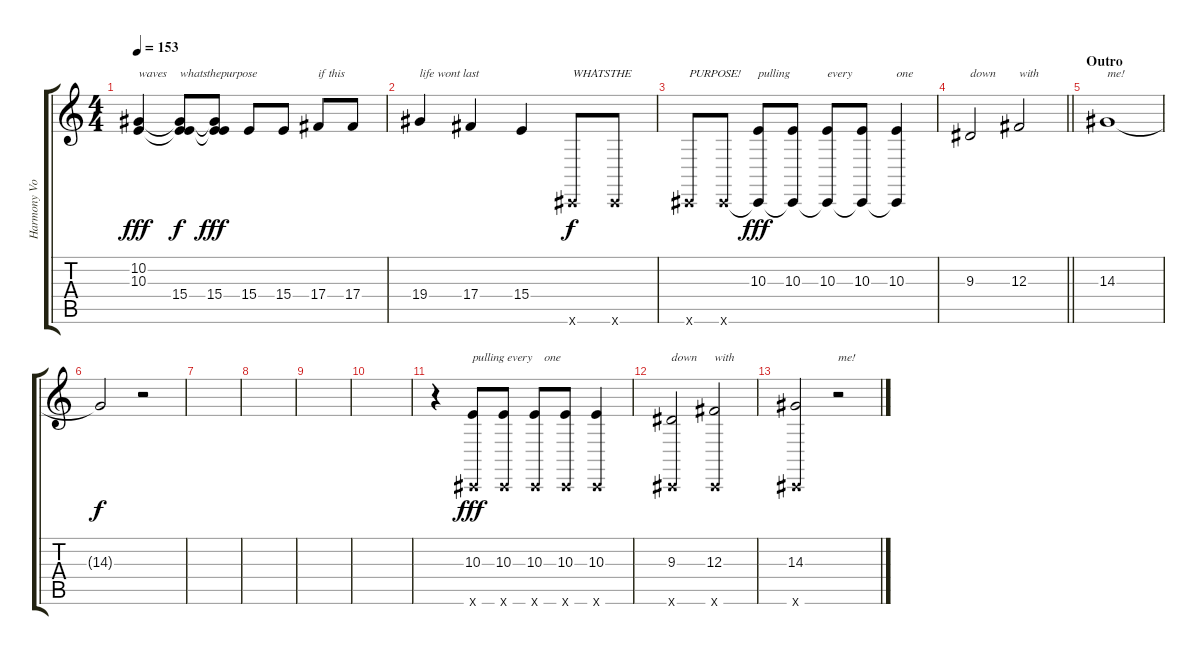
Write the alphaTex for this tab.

\track ("Harmony Vocals" "Harmony Vo") {instrument oboe}
\staff {score tabs}
\tuning (Eb4 Bb3 Gb3 Db3 Ab2 Db2) {hide}
\ts (4 4)
\tempo 153
\clef g2
\ks c
(10.2 10.3).4{txt "waves" dy fff} (10.2{t} 10.3{t} 15.4).8{txt "whatsthepurpose" dy f} (10.2{t} 10.3{t} 15.4).8{dy fff} 15.4.8 15.4.8 17.4.8{txt "if this"} 17.4.8 |
19.4.4{txt "life wont last"} 17.4.4 15.4.4 0.6{x}.8{txt "WHATSTHE" dy f} 0.6{x}.8 |
0.6{x}.8{txt "PURPOSE!"} 0.6{x}.8 (10.3 0.6{t}).8{txt "pulling" dy fff} (10.3 0.6{t}).8 (10.3 0.6{t}).8{txt "every"} (10.3 0.6{t}).8 (10.3 0.6{t}).4{txt "one"} |
\barLineRight lightlight
9.3.2{txt "down"} 12.3.2{txt "with"} |
\section ("" "Outro")
14.3.1{txt "me!"} |
14.3{t}.2{dy f} r.2 |
|
|
|
|
r.4 (10.3 0.6{x}).8{txt "pulling every    one" dy fff} (10.3 0.6{x}).8 (10.3 0.6{x}).8 (10.3 0.6{x}).8 (10.3 0.6{x}).4 |
(9.3 0.6{x}).2{txt "down"} (12.3 0.6{x}).2{txt "with"} |
(14.3 0.6{x}).2 r.2{txt "me!"}
